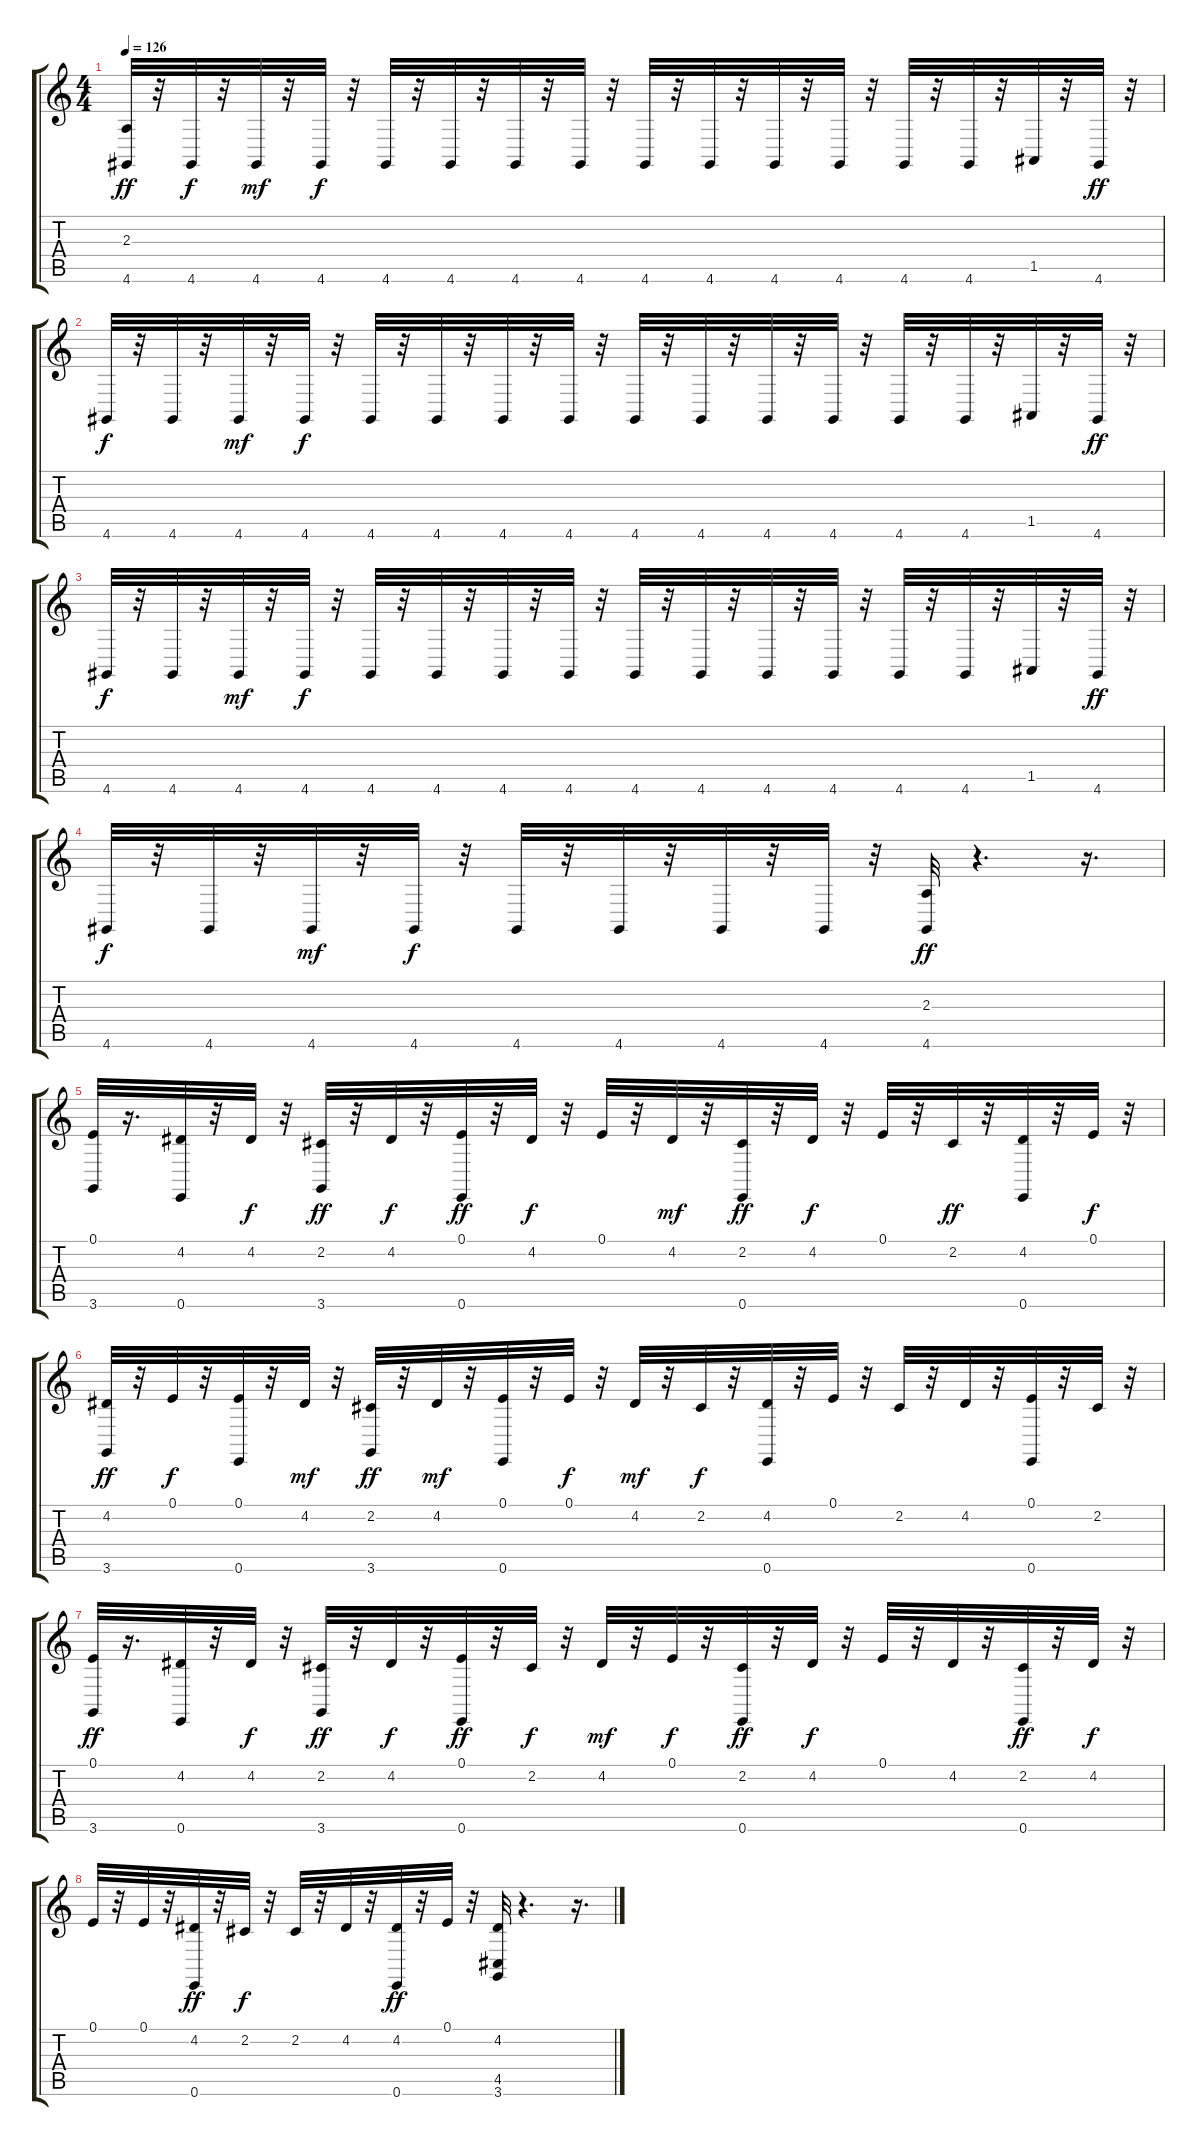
\track "" {instrument brightacousticpiano}
\staff {score tabs}
\tuning (E4 B3 G3 D3 A2 E2) {hide}
\ts (4 4)
\tempo 126
\clef g2
\ks c
(2.3 4.6).32{dy ff} r.32 4.6.32{dy f} r.32 4.6.32{dy mf} r.32 4.6.32{dy f} r.32 4.6.32 r.32 4.6.32 r.32 4.6.32 r.32 4.6.32 r.32 4.6.32 r.32 4.6.32 r.32 4.6.32 r.32 4.6.32 r.32 4.6.32 r.32 4.6.32 r.32 1.5.32 r.32 4.6.32{dy ff} r.32 |
4.6.32{dy f} r.32 4.6.32 r.32 4.6.32{dy mf} r.32 4.6.32{dy f} r.32 4.6.32 r.32 4.6.32 r.32 4.6.32 r.32 4.6.32 r.32 4.6.32 r.32 4.6.32 r.32 4.6.32 r.32 4.6.32 r.32 4.6.32 r.32 4.6.32 r.32 1.5.32 r.32 4.6.32{dy ff} r.32 |
4.6.32{dy f} r.32 4.6.32 r.32 4.6.32{dy mf} r.32 4.6.32{dy f} r.32 4.6.32 r.32 4.6.32 r.32 4.6.32 r.32 4.6.32 r.32 4.6.32 r.32 4.6.32 r.32 4.6.32 r.32 4.6.32 r.32 4.6.32 r.32 4.6.32 r.32 1.5.32 r.32 4.6.32{dy ff} r.32 |
4.6.32{dy f} r.32 4.6.32 r.32 4.6.32{dy mf} r.32 4.6.32{dy f} r.32 4.6.32 r.32 4.6.32 r.32 4.6.32 r.32 4.6.32 r.32 (2.3 4.6).32{dy ff} r.4{d} r.16{d} |
(0.1 3.6).32 r.16{d} (4.2 0.6).32 r.32 4.2.32{dy f} r.32 (2.2 3.6).32{dy ff} r.32 4.2.32{dy f} r.32 (0.1 0.6).32{dy ff} r.32 4.2.32{dy f} r.32 0.1.32 r.32 4.2.32{dy mf} r.32 (2.2 0.6).32{dy ff} r.32 4.2.32{dy f} r.32 0.1.32 r.32 2.2.32{dy ff} r.32 (4.2 0.6).32 r.32 0.1.32{dy f} r.32 |
(4.2 3.6).32{dy ff} r.32 0.1.32{dy f} r.32 (0.1 0.6).32 r.32 4.2.32{dy mf} r.32 (2.2 3.6).32{dy ff} r.32 4.2.32{dy mf} r.32 (0.1 0.6).32 r.32 0.1.32{dy f} r.32 4.2.32{dy mf} r.32 2.2.32{dy f} r.32 (4.2 0.6).32 r.32 0.1.32 r.32 2.2.32 r.32 4.2.32 r.32 (0.1 0.6).32 r.32 2.2.32 r.32 |
(0.1 3.6).32{dy ff} r.16{d} (4.2 0.6).32 r.32 4.2.32{dy f} r.32 (2.2 3.6).32{dy ff} r.32 4.2.32{dy f} r.32 (0.1 0.6).32{dy ff} r.32 2.2.32{dy f} r.32 4.2.32{dy mf} r.32 0.1.32{dy f} r.32 (2.2 0.6).32{dy ff} r.32 4.2.32{dy f} r.32 0.1.32 r.32 4.2.32 r.32 (2.2 0.6).32{dy ff} r.32 4.2.32{dy f} r.32 |
0.1.32 r.32 0.1.32 r.32 (4.2 0.6).32{dy ff} r.32 2.2.32{dy f} r.32 2.2.32 r.32 4.2.32 r.32 (4.2 0.6).32{dy ff} r.32 0.1.32 r.32 (4.2 4.5 3.6).32 r.4{d} r.16{d}
